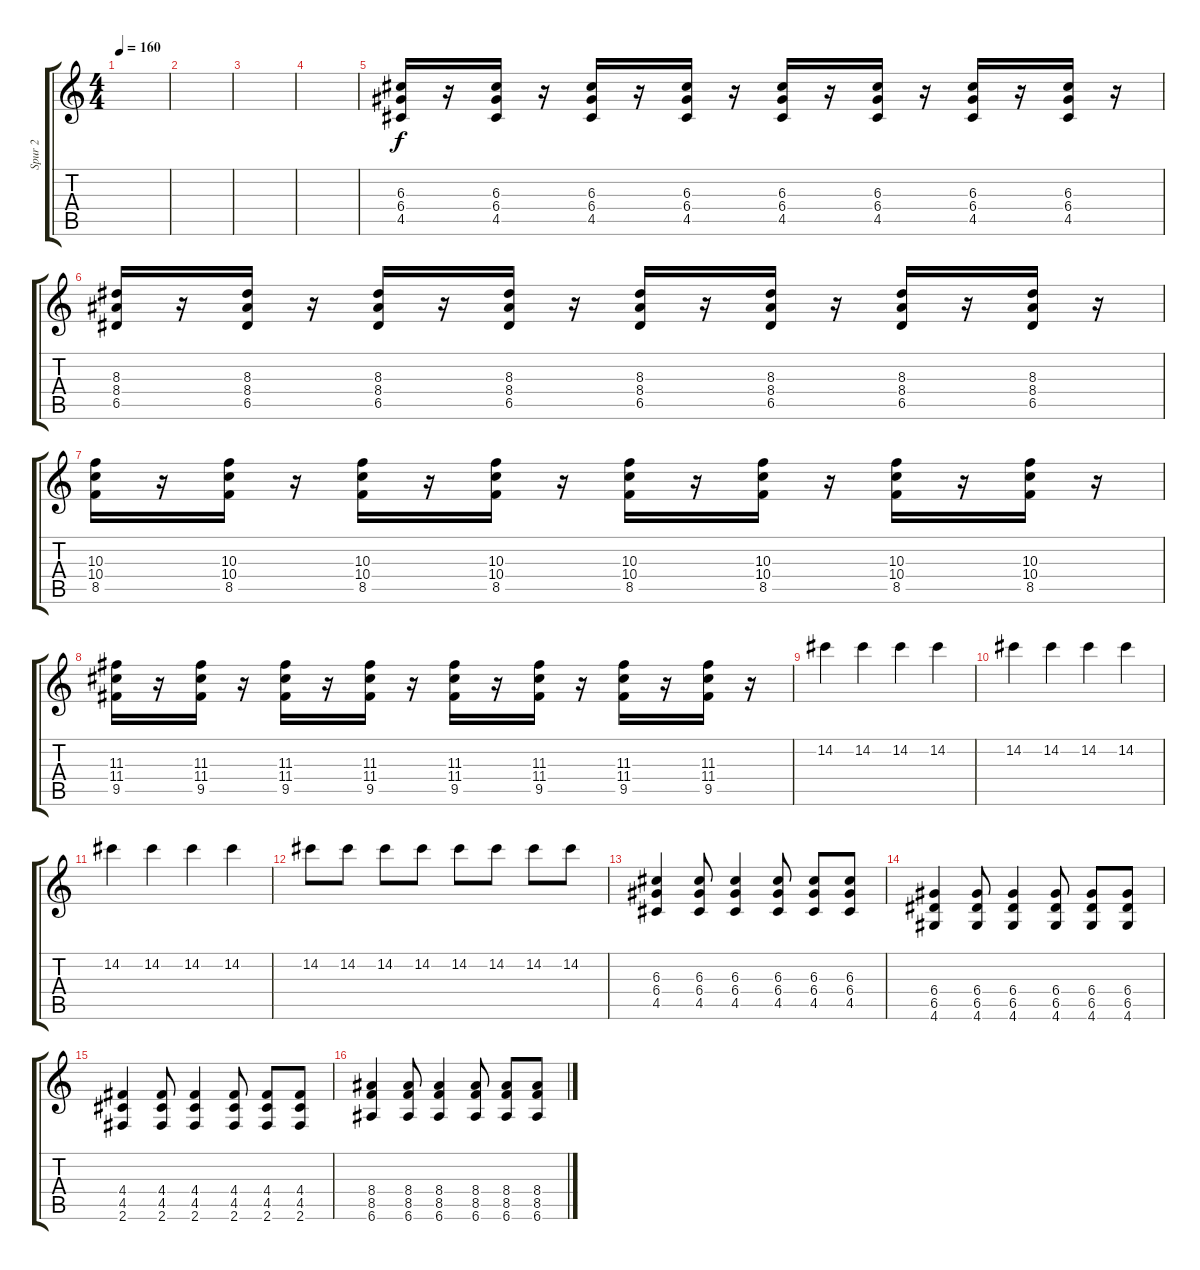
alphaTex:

\track ("Spur 2" "Spur 2") {instrument distortionguitar}
\staff {score tabs}
\tuning (E4 B3 G3 D3 A2 E2) {hide}
\ts (4 4)
\tempo 160
\clef g2
\ks c
|
|
|
|
(6.3 6.4 4.5).16 r.16 (6.3 6.4 4.5).16 r.16 (6.3 6.4 4.5).16 r.16 (6.3 6.4 4.5).16 r.16 (6.3 6.4 4.5).16 r.16 (6.3 6.4 4.5).16 r.16 (6.3 6.4 4.5).16 r.16 (6.3 6.4 4.5).16 r.16 |
(8.3 8.4 6.5).16 r.16 (8.3 8.4 6.5).16 r.16 (8.3 8.4 6.5).16 r.16 (8.3 8.4 6.5).16 r.16 (8.3 8.4 6.5).16 r.16 (8.3 8.4 6.5).16 r.16 (8.3 8.4 6.5).16 r.16 (8.3 8.4 6.5).16 r.16 |
(10.3 10.4 8.5).16 r.16 (10.3 10.4 8.5).16 r.16 (10.3 10.4 8.5).16 r.16 (10.3 10.4 8.5).16 r.16 (10.3 10.4 8.5).16 r.16 (10.3 10.4 8.5).16 r.16 (10.3 10.4 8.5).16 r.16 (10.3 10.4 8.5).16 r.16 |
(11.3 11.4 9.5).16 r.16 (11.3 11.4 9.5).16 r.16 (11.3 11.4 9.5).16 r.16 (11.3 11.4 9.5).16 r.16 (11.3 11.4 9.5).16 r.16 (11.3 11.4 9.5).16 r.16 (11.3 11.4 9.5).16 r.16 (11.3 11.4 9.5).16 r.16 |
14.2.4 14.2.4 14.2.4 14.2.4 |
14.2.4 14.2.4 14.2.4 14.2.4 |
14.2.4 14.2.4 14.2.4 14.2.4 |
14.2.8 14.2.8 14.2.8 14.2.8 14.2.8 14.2.8 14.2.8 14.2.8 |
(6.3 6.4 4.5).4 (6.3 6.4 4.5).8 (6.3 6.4 4.5).4 (6.3 6.4 4.5).8 (6.3 6.4 4.5).8 (6.3 6.4 4.5).8 |
(6.4 6.5 4.6).4 (6.4 6.5 4.6).8 (6.4 6.5 4.6).4 (6.4 6.5 4.6).8 (6.4 6.5 4.6).8 (6.4 6.5 4.6).8 |
(4.4 4.5 2.6).4 (4.4 4.5 2.6).8 (4.4 4.5 2.6).4 (4.4 4.5 2.6).8 (4.4 4.5 2.6).8 (4.4 4.5 2.6).8 |
(8.4 8.5 6.6).4 (8.4 8.5 6.6).8 (8.4 8.5 6.6).4 (8.4 8.5 6.6).8 (8.4 8.5 6.6).8 (8.4 8.5 6.6).8
